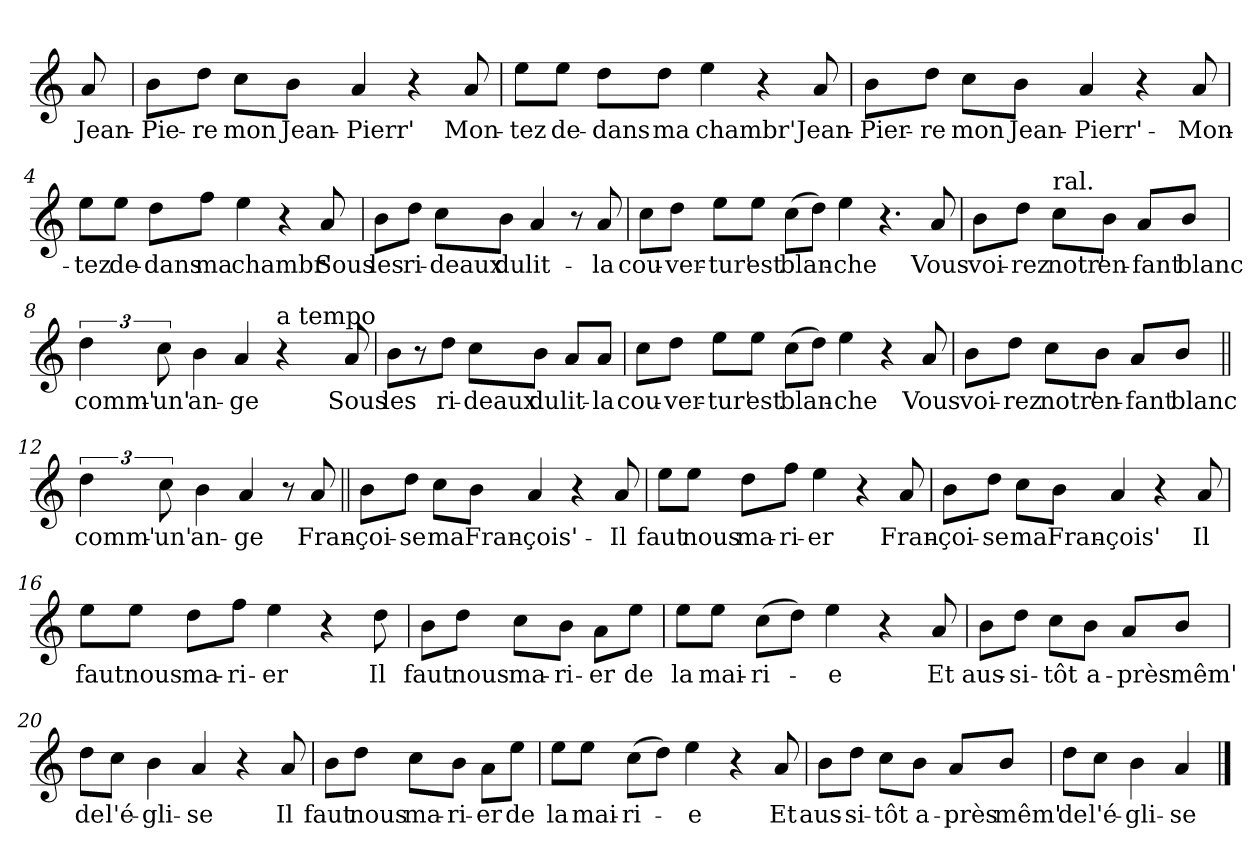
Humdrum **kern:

**kern	**text
*part1	*part1
*staff1	*staff1
*clefG2	*
*k[]	*
*C:	*
=	=
!	!LO:LY:b
8a/	Jean-
=1	=1
!	!LO:LY:b
8b\L	-Pie-
!	!LO:LY:b
8dd\J	-re
!	!LO:LY:b
8cc\L	mon
!	!LO:LY:b
8b\J	Jean-
!	!LO:LY:b
4a/	-Pierr'
4r	.
!	!LO:LY:b
8a/	Mon-
=2	=2
!	!LO:LY:b
8ee\L	-tez
!	!LO:LY:b
8ee\J	de-
!	!LO:LY:b
8dd\L	-dans
!	!LO:LY:b
8dd\J	ma
!	!LO:LY:b
4ee\	chambr'
4r	.
!	!LO:LY:b
8a/	Jean-
=3	=3
!	!LO:LY:b
8b\L	-Pier-
!	!LO:LY:b
8dd\J	-re
!	!LO:LY:b
8cc\L	mon
!	!LO:LY:b
8b\J	Jean-
!	!LO:LY:b
4a/	-Pierr'-
4r	.
!	!LO:LY:b
8a/	-Mon-
!!LO:LB:g=z
=4	=4
!	!LO:LY:b
8ee\L	-tez
!	!LO:LY:b
8ee\J	de-
!	!LO:LY:b
8dd\L	-dans
!	!LO:LY:b
8ff\J	ma
!	!LO:LY:b
4ee\	chambr'
4r	.
!	!LO:LY:b
8a/	Sous
=5	=5
!	!LO:LY:b
8b\L	les
!	!LO:LY:b
8dd\J	ri-
!	!LO:LY:b
8cc\L	-deaux
!	!LO:LY:b
8b\J	du
!	!LO:LY:b
4a/	lit-
8r	.
!	!LO:LY:b
8a/	-la
=6	=6
!	!LO:LY:b
8cc\L	cou-
!	!LO:LY:b
8dd\J	-ver-
!	!LO:LY:b
8ee\L	-tur'
!	!LO:LY:b
8ee\J	est
!	!LO:LY:b
(>8cc\L	blan-
8dd\J)	.
!	!LO:LY:b
4ee\	-che
4.r	.
!	!LO:LY:b
8a/	Vous
!!LO:LB:g=z
=7	=7
!	!LO:LY:b
8b\L	voi-
!	!LO:LY:b
8dd\J	-rez
!LO:TX:a:t=ral.	!
!	!LO:LY:b
8cc\L	notr'
!	!LO:LY:b
8b\J	en-
!	!LO:LY:b
8a/L	-fant
!	!LO:LY:b
8b/J	blanc
=8	=8
!	!LO:LY:b
6dd\	comm'-
!	!LO:LY:b
12cc\	-un'
!	!LO:LY:b
4b\	an-
!	!LO:LY:b
4a/	-ge
!LO:TX:a:t=a tempo	!
4r	.
8ryy	.
!	!LO:LY:b
8a/	Sous
=9	=9
!	!LO:LY:b
8b\L	les
8r	.
!	!LO:LY:b
8dd\J	ri-
!	!LO:LY:b
8cc\L	-deaux
!	!LO:LY:b
8b\J	du
!	!LO:LY:b
8a/L	lit-
!	!LO:LY:b
8a/J	-la
!!LO:LB:g=z
=10	=10
!	!LO:LY:b
8cc\L	cou-
!	!LO:LY:b
8dd\J	-ver-
!	!LO:LY:b
8ee\L	-tur'
!	!LO:LY:b
8ee\J	est
!	!LO:LY:b
(>8cc\L	blan-
8dd\J)	.
!	!LO:LY:b
4ee\	-che
4r	.
!	!LO:LY:b
8a/	Vous
=11	=11
!	!LO:LY:b
8b\L	voi-
!	!LO:LY:b
8dd\J	-rez
!	!LO:LY:b
8cc\L	notr'
!	!LO:LY:b
8b\J	en-
!	!LO:LY:b
8a/L	-fant
!	!LO:LY:b
8b/J	blanc
=12||	=12||
!	!LO:LY:b
6dd\	comm'-
!	!LO:LY:b
12cc\	-un'
!	!LO:LY:b
4b\	an-
!	!LO:LY:b
4a/	-ge
8r	.
!	!LO:LY:b
8a/	Fran-
!!LO:LB:g=z
=13||	=13||
!	!LO:LY:b
8b\L	-çoi-
!	!LO:LY:b
8dd\J	-se
!	!LO:LY:b
8cc\L	ma
!	!LO:LY:b
8b\J	Fran-
!	!LO:LY:b
4a/	-çois'-
4r	.
!	!LO:LY:b
8a/	-Il
=14	=14
!	!LO:LY:b
8ee\L	faut
!	!LO:LY:b
8ee\J	nous
!	!LO:LY:b
8dd\L	ma-
!	!LO:LY:b
8ff\J	-ri-
!	!LO:LY:b
4ee\	-er
4r	.
!	!LO:LY:b
8a/	Fran-
=15	=15
!	!LO:LY:b
8b\L	-çoi-
!	!LO:LY:b
8dd\J	-se
!	!LO:LY:b
8cc\L	ma
!	!LO:LY:b
8b\J	Fran-
!	!LO:LY:b
4a/	-çois'
4r	.
!	!LO:LY:b
8a/	Il
!!LO:LB:g=z
=16	=16
!	!LO:LY:b
8ee\L	faut
!	!LO:LY:b
8ee\J	nous
!	!LO:LY:b
8dd\L	ma-
!	!LO:LY:b
8ff\J	-ri-
!	!LO:LY:b
4ee\	-er
4r	.
!	!LO:LY:b
8dd\	Il
=17	=17
!	!LO:LY:b
8b\L	faut
!	!LO:LY:b
8dd\J	nous
!	!LO:LY:b
8cc\L	ma-
!	!LO:LY:b
8b\J	-ri-
!	!LO:LY:b
8a\L	-er
!	!LO:LY:b
8ee\J	de
=18	=18
!	!LO:LY:b
8ee\L	la
!	!LO:LY:b
8ee\J	mai-
!	!LO:LY:b
(>8cc\L	-ri-
8dd\J)	.
!	!LO:LY:b
4ee\	-e
4r	.
!	!LO:LY:b
8a/	Et
!!LO:LB:g=z
=19	=19
!	!LO:LY:b
8b\L	aus-
!	!LO:LY:b
8dd\J	-si-
!	!LO:LY:b
8cc\L	-tôt
!	!LO:LY:b
8b\J	a-
!	!LO:LY:b
8a/L	-près
!	!LO:LY:b
8b/J	mêm'
=20	=20
!	!LO:LY:b
8dd\L	de
!	!LO:LY:b
8cc\J	l'é-
!	!LO:LY:b
4b\	-gli-
!	!LO:LY:b
4a/	-se
4r	.
!	!LO:LY:b
8a/	Il
=21	=21
!	!LO:LY:b
8b\L	faut
!	!LO:LY:b
8dd\J	nous
!	!LO:LY:b
8cc\L	ma-
!	!LO:LY:b
8b\J	-ri-
!	!LO:LY:b
8a\L	-er
!	!LO:LY:b
8ee\J	de
!!LO:LB:g=z
=22	=22
!	!LO:LY:b
8ee\L	la
!	!LO:LY:b
8ee\J	mai-
!	!LO:LY:b
(>8cc\L	-ri-
8dd\J)	.
!	!LO:LY:b
4ee\	-e
4r	.
!	!LO:LY:b
8a/	Et
=23	=23
!	!LO:LY:b
8b\L	aus-
!	!LO:LY:b
8dd\J	-si-
!	!LO:LY:b
8cc\L	-tôt
!	!LO:LY:b
8b\J	a-
!	!LO:LY:b
8a/L	-près
!	!LO:LY:b
8b/J	mêm'
=24	=24
!	!LO:LY:b
8dd\L	de
!	!LO:LY:b
8cc\J	l'é-
!	!LO:LY:b
4b\	-gli-
!	!LO:LY:b
4a/	-se
==	==
*-	*-
